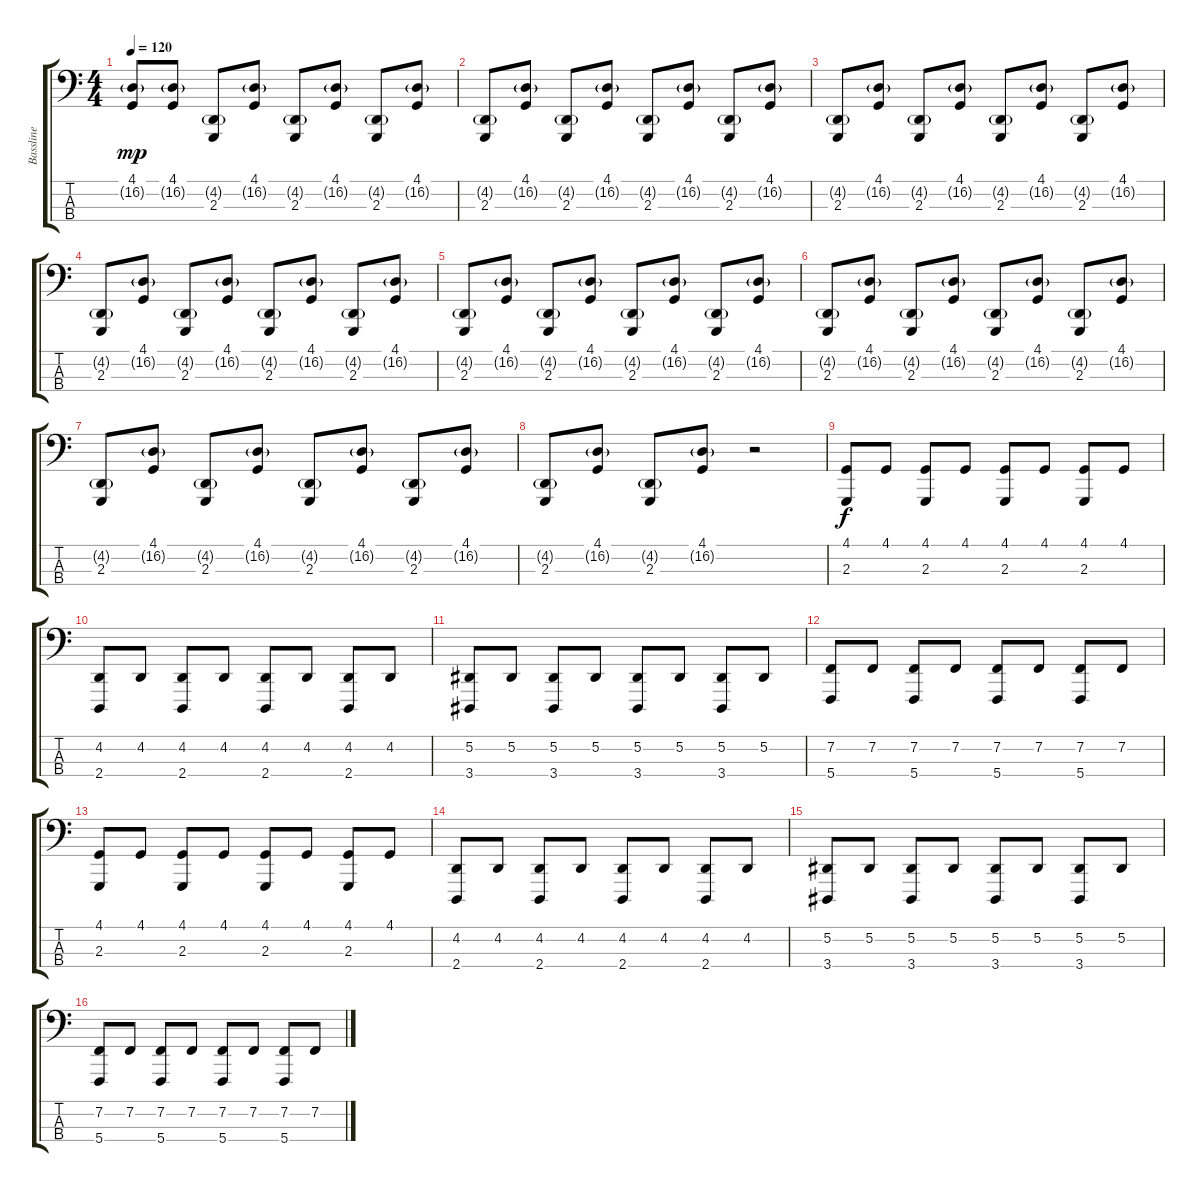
\track ("Bassline" "Bassline") {instrument lead2sawtooth}
\staff {score tabs}
\tuning (Eb2 Bb1 F1 C1) {hide}
\ts (4 4)
\tempo 120
\clef f4
\ks c
(4.1 16.2{g}).8{dy mp volume 3 balance 0} (4.1 16.2{g}).8 (4.2{g} 2.3).8 (4.1 16.2{g}).8 (4.2{g} 2.3).8 (4.1 16.2{g}).8 (4.2{g} 2.3).8 (4.1 16.2{g}).8 |
(4.2{g} 2.3).8 (4.1 16.2{g}).8 (4.2{g} 2.3).8 (4.1 16.2{g}).8 (4.2{g} 2.3).8 (4.1 16.2{g}).8 (4.2{g} 2.3).8 (4.1 16.2{g}).8 |
(4.2{g} 2.3).8{balance 16} (4.1 16.2{g}).8 (4.2{g} 2.3).8 (4.1 16.2{g}).8 (4.2{g} 2.3).8 (4.1 16.2{g}).8 (4.2{g} 2.3).8 (4.1 16.2{g}).8 |
(4.2{g} 2.3).8 (4.1 16.2{g}).8 (4.2{g} 2.3).8 (4.1 16.2{g}).8 (4.2{g} 2.3).8 (4.1 16.2{g}).8 (4.2{g} 2.3).8 (4.1 16.2{g}).8 |
(4.2{g} 2.3).8{volume 16 balance 8} (4.1 16.2{g}).8 (4.2{g} 2.3).8 (4.1 16.2{g}).8 (4.2{g} 2.3).8 (4.1 16.2{g}).8 (4.2{g} 2.3).8 (4.1 16.2{g}).8 |
(4.2{g} 2.3).8 (4.1 16.2{g}).8 (4.2{g} 2.3).8 (4.1 16.2{g}).8 (4.2{g} 2.3).8 (4.1 16.2{g}).8 (4.2{g} 2.3).8 (4.1 16.2{g}).8 |
(4.2{g} 2.3).8 (4.1 16.2{g}).8 (4.2{g} 2.3).8 (4.1 16.2{g}).8 (4.2{g} 2.3).8 (4.1 16.2{g}).8 (4.2{g} 2.3).8 (4.1 16.2{g}).8 |
(4.2{g} 2.3).8 (4.1 16.2{g}).8 (4.2{g} 2.3).8 (4.1 16.2{g}).8 r.2 |
(4.1 2.3).8{dy f} 4.1.8 (4.1 2.3).8 4.1.8 (4.1 2.3).8 4.1.8 (4.1 2.3).8 4.1.8 |
(4.2 2.4).8 4.2.8 (4.2 2.4).8 4.2.8 (4.2 2.4).8 4.2.8 (4.2 2.4).8 4.2.8 |
(5.2 3.4).8 5.2.8 (5.2 3.4).8 5.2.8 (5.2 3.4).8 5.2.8 (5.2 3.4).8 5.2.8 |
(7.2 5.4).8 7.2.8 (7.2 5.4).8 7.2.8 (7.2 5.4).8 7.2.8 (7.2 5.4).8 7.2.8 |
(4.1 2.3).8 4.1.8 (4.1 2.3).8 4.1.8 (4.1 2.3).8 4.1.8 (4.1 2.3).8 4.1.8 |
(4.2 2.4).8 4.2.8 (4.2 2.4).8 4.2.8 (4.2 2.4).8 4.2.8 (4.2 2.4).8 4.2.8 |
(5.2 3.4).8 5.2.8 (5.2 3.4).8 5.2.8 (5.2 3.4).8 5.2.8 (5.2 3.4).8 5.2.8 |
(7.2 5.4).8 7.2.8 (7.2 5.4).8 7.2.8 (7.2 5.4).8 7.2.8 (7.2 5.4).8 7.2.8
